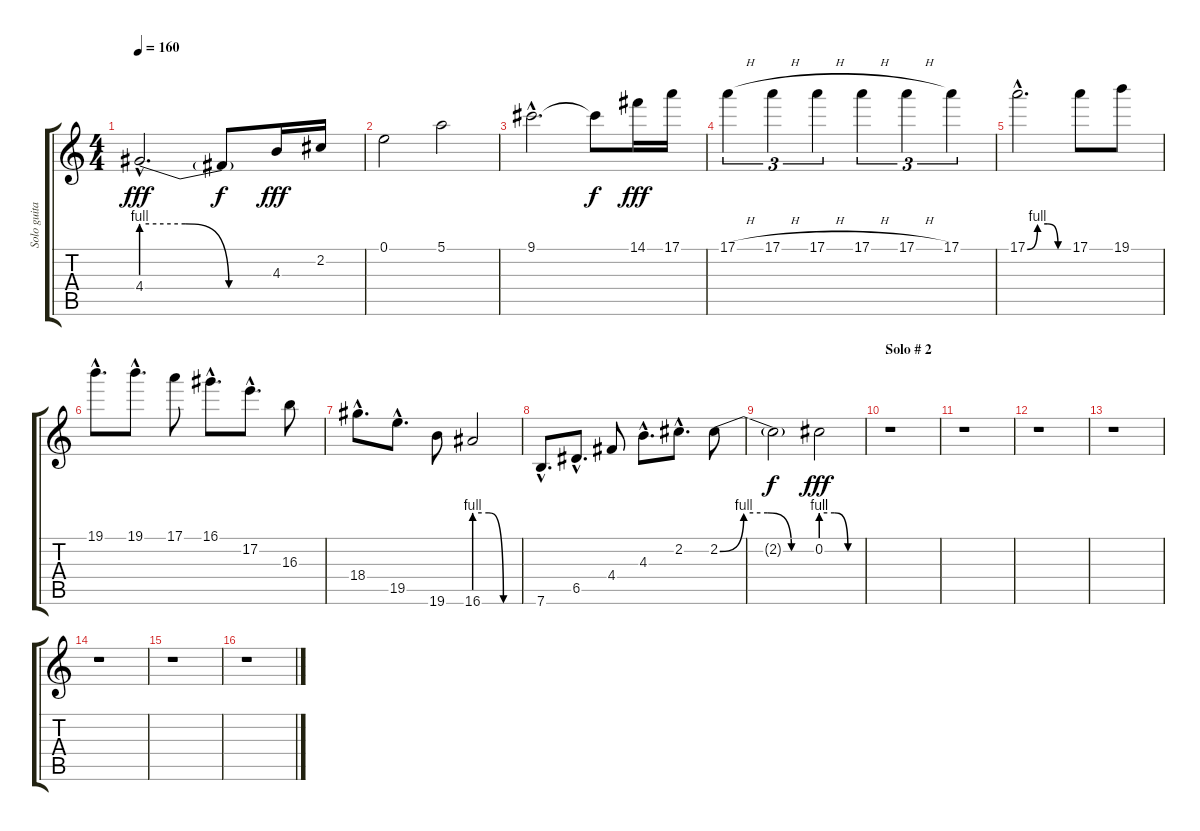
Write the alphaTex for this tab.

\track ("Solo guitar" "Solo guita") {instrument distortionguitar}
\staff {score tabs}
\tuning (E4 B3 G3 D3 A2 E2) {hide}
\ts (4 4)
\tempo 160
\clef g2
\ks c
4.4{be (custom 0 4 20 4 40 0 60 0) hac}.2{d dy fff} 4.4{t}.8{dy f} 4.3.16{dy fff} 2.2.16 |
0.1.2 5.1.2 |
9.1{hac}.2{d} 9.1{t}.8{dy f} 14.1.16{dy fff} 17.1.16 |
17.1{h}.4{tu (3 2)} 17.1{h}.4{tu (3 2)} 17.1{h}.4{tu (3 2)} 17.1{h}.4{tu (3 2)} 17.1{h}.4{tu (3 2)} 17.1.4{tu (3 2)} |
17.1{be (custom 0 0 15 4 30 4 45 0 60 0) hac}.2{d} 17.1.8 19.1.8 |
19.1{hac}.8{d} 19.1{hac}.8{d} 17.1.8 16.1{hac}.8{d} 17.2{hac}.8{d} 16.3.8 |
18.4{hac}.8{d} 19.5{hac}.8{d} 19.6.8 16.6{be (custom 0 4 20 4 40 0 60 0)}.2 |
7.6{hac}.8{d} 6.5{hac}.8{d} 4.4.8 4.3{hac}.8{d} 2.2{hac}.8{d} 2.2{be (custom 0 0 15 4 30 4 45 0 60 0)}.8 |
2.2{t}.2{dy f} 0.2{be (custom 0 4 20 4 40 0 60 0)}.2{dy fff} |
\section ("" "Solo # 2")
r.1 |
r.1 |
r.1 |
r.1 |
r.1 |
r.1 |
r.1
